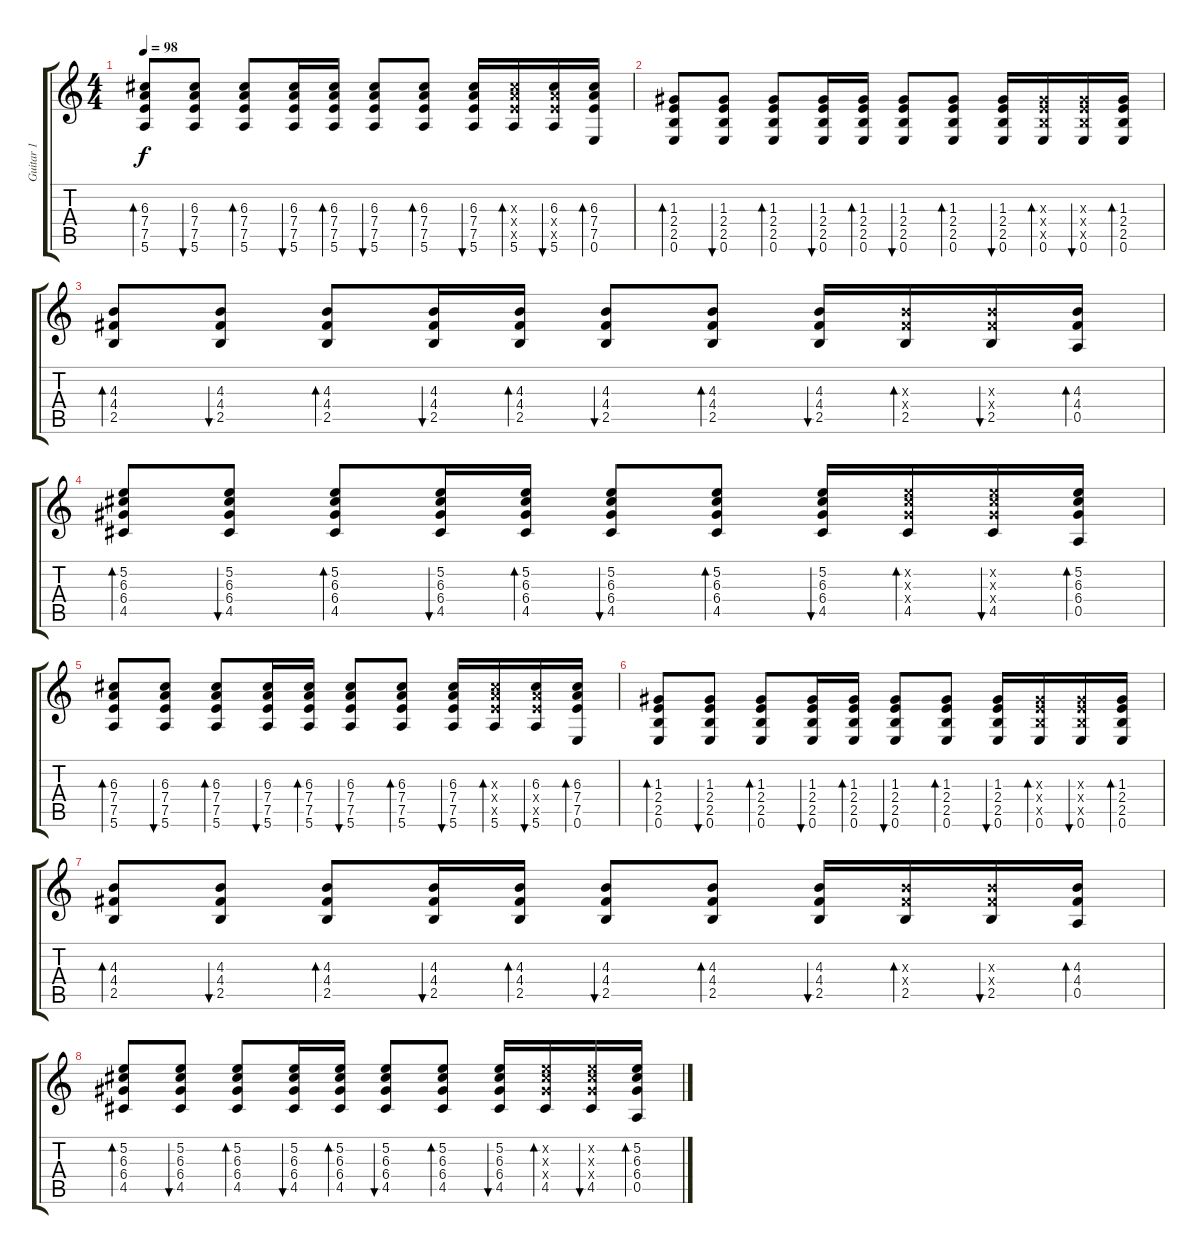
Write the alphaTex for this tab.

\track ("Guitar 1" "Guitar 1") {instrument acousticguitarnylon}
\staff {score tabs}
\tuning (E4 B3 G3 D3 A2 E2) {hide}
\ts (4 4)
\tempo 98
\clef g2
\ks c
(6.3 7.4 7.5 5.6).8{bd 60 dy f} (6.3 7.4 7.5 5.6).8{bu 60} (6.3 7.4 7.5 5.6).8{bd 60} (6.3 7.4 7.5 5.6).16{bu 60} (6.3 7.4 7.5 5.6).16{bd 60} (6.3 7.4 7.5 5.6).8{bu 60} (6.3 7.4 7.5 5.6).8{bd 60} (6.3 7.4 7.5 5.6).16{bu 60} (6.3{x} 7.4{x} 7.5{x} 5.6).16{bd 60} (6.3 7.4{x} 7.5{x} 5.6).16{bu 60} (6.3 7.4 7.5 0.6).16{bd 60} |
(1.3 2.4 2.5 0.6).8{bd 60} (1.3 2.4 2.5 0.6).8{bu 60} (1.3 2.4 2.5 0.6).8{bd 60} (1.3 2.4 2.5 0.6).16{bu 60} (1.3 2.4 2.5 0.6).16{bd 60} (1.3 2.4 2.5 0.6).8{bu 60} (1.3 2.4 2.5 0.6).8{bd 60} (1.3 2.4 2.5 0.6).16{bu 60} (1.3{x} 2.4{x} 2.5{x} 0.6).16{bd 60} (1.3{x} 2.4{x} 2.5{x} 0.6).16{bu 60} (1.3 2.4 2.5 0.6).16{bd 60} |
(4.3 4.4 2.5).8{bd 60} (4.3 4.4 2.5).8{bu 60} (4.3 4.4 2.5).8{bd 60} (4.3 4.4 2.5).16{bu 60} (4.3 4.4 2.5).16{bd 60} (4.3 4.4 2.5).8{bu 60} (4.3 4.4 2.5).8{bd 60} (4.3 4.4 2.5).16{bu 60} (4.3{x} 4.4{x} 2.5).16{bd 60} (4.3{x} 4.4{x} 2.5).16{bu 60} (4.3 4.4 0.5).16{bd 60} |
(5.2 6.3 6.4 4.5).8{bd 60} (5.2 6.3 6.4 4.5).8{bu 60} (5.2 6.3 6.4 4.5).8{bd 60} (5.2 6.3 6.4 4.5).16{bu 60} (5.2 6.3 6.4 4.5).16{bd 60} (5.2 6.3 6.4 4.5).8{bu 60} (5.2 6.3 6.4 4.5).8{bd 60} (5.2 6.3 6.4 4.5).16{bu 60} (5.2{x} 6.3{x} 6.4{x} 4.5).16{bd 60} (5.2{x} 6.3{x} 6.4{x} 4.5).16{bu 60} (5.2 6.3 6.4 0.5).16{bd 60} |
(6.3 7.4 7.5 5.6).8{bd 60} (6.3 7.4 7.5 5.6).8{bu 60} (6.3 7.4 7.5 5.6).8{bd 60} (6.3 7.4 7.5 5.6).16{bu 60} (6.3 7.4 7.5 5.6).16{bd 60} (6.3 7.4 7.5 5.6).8{bu 60} (6.3 7.4 7.5 5.6).8{bd 60} (6.3 7.4 7.5 5.6).16{bu 60} (6.3{x} 7.4{x} 7.5{x} 5.6).16{bd 60} (6.3 7.4{x} 7.5{x} 5.6).16{bu 60} (6.3 7.4 7.5 0.6).16{bd 60} |
(1.3 2.4 2.5 0.6).8{bd 60} (1.3 2.4 2.5 0.6).8{bu 60} (1.3 2.4 2.5 0.6).8{bd 60} (1.3 2.4 2.5 0.6).16{bu 60} (1.3 2.4 2.5 0.6).16{bd 60} (1.3 2.4 2.5 0.6).8{bu 60} (1.3 2.4 2.5 0.6).8{bd 60} (1.3 2.4 2.5 0.6).16{bu 60} (1.3{x} 2.4{x} 2.5{x} 0.6).16{bd 60} (1.3{x} 2.4{x} 2.5{x} 0.6).16{bu 60} (1.3 2.4 2.5 0.6).16{bd 60} |
(4.3 4.4 2.5).8{bd 60} (4.3 4.4 2.5).8{bu 60} (4.3 4.4 2.5).8{bd 60} (4.3 4.4 2.5).16{bu 60} (4.3 4.4 2.5).16{bd 60} (4.3 4.4 2.5).8{bu 60} (4.3 4.4 2.5).8{bd 60} (4.3 4.4 2.5).16{bu 60} (4.3{x} 4.4{x} 2.5).16{bd 60} (4.3{x} 4.4{x} 2.5).16{bu 60} (4.3 4.4 0.5).16{bd 60} |
(5.2 6.3 6.4 4.5).8{bd 60} (5.2 6.3 6.4 4.5).8{bu 60} (5.2 6.3 6.4 4.5).8{bd 60} (5.2 6.3 6.4 4.5).16{bu 60} (5.2 6.3 6.4 4.5).16{bd 60} (5.2 6.3 6.4 4.5).8{bu 60} (5.2 6.3 6.4 4.5).8{bd 60} (5.2 6.3 6.4 4.5).16{bu 60} (5.2{x} 6.3{x} 6.4{x} 4.5).16{bd 60} (5.2{x} 6.3{x} 6.4{x} 4.5).16{bu 60} (5.2 6.3 6.4 0.5).16{bd 60}
